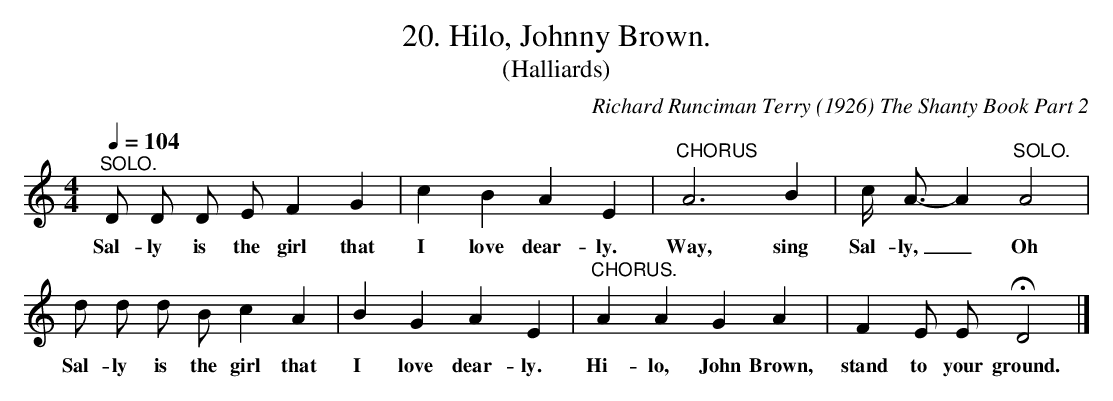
X:1
T:20. Hilo, Johnny Brown.
T:(Halliards)
C:Richard Runciman Terry (1926) The Shanty Book Part 2
L:1/8
Q:1/4=104
M:4/4
K:C
"^SOLO." D D D E F2 G2 | c2 B2 A2 E2 | "^CHORUS" A6 B2 | c/ A3/2-A2 "^SOLO." A4 |
w: Sal-ly is the girl that | I love dear-ly. | Way, sing | Sal-ly,_ Oh |
d d d B c2 A2 | B2 G2 A2 E2 | "^CHORUS." A2 A2 G2 A2 | F2 E E !fermata! D4 |]
w: Sal-ly is the girl that | I love dear-ly. | Hi-lo, John Brown, | stand to your ground. |
